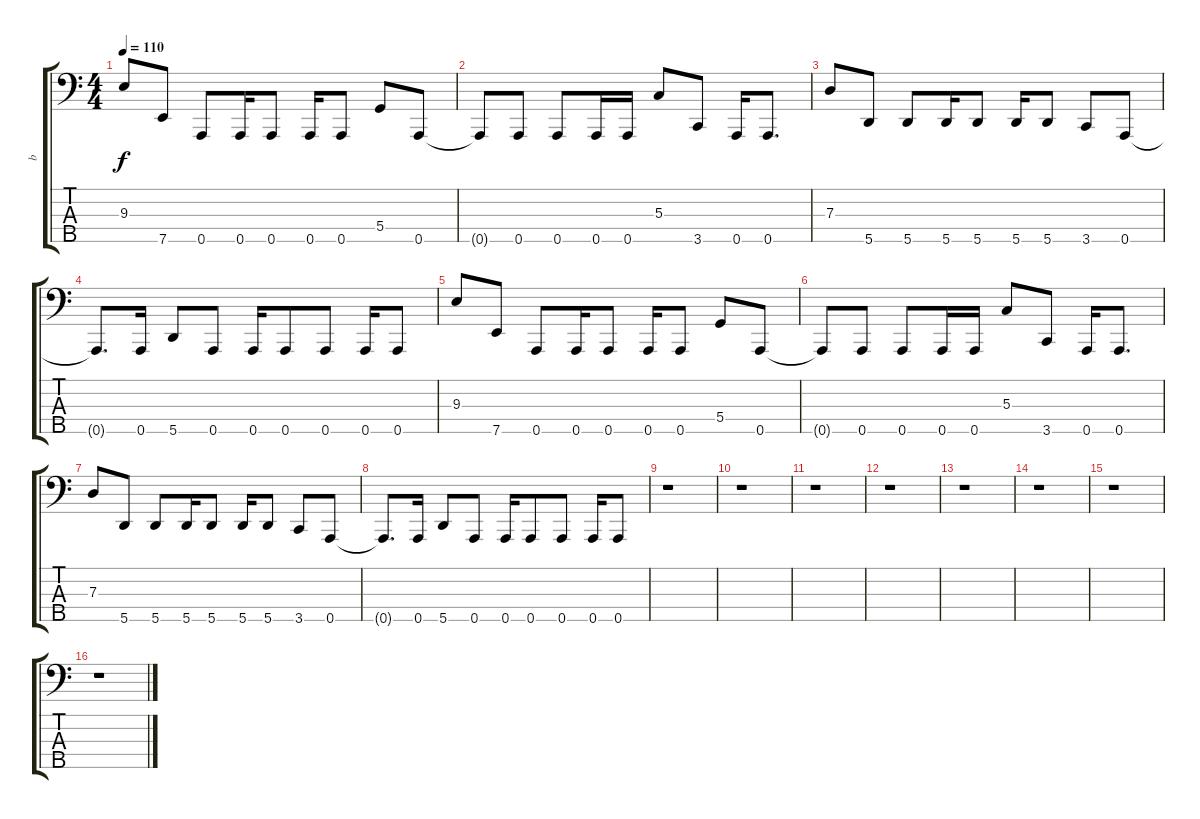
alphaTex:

\track ("b" "b") {instrument electricbassfinger}
\staff {score tabs}
\tuning (F2 C2 G1 D1 A0) {hide}
\ts (4 4)
\tempo 110
\clef f4
\ks c
9.3.8{dy f} 7.5.8 0.5.8 0.5.16 0.5.8 0.5.16 0.5.8 5.4.8 0.5.8 |
0.5{t}.8 0.5.8 0.5.8 0.5.16 0.5.16 5.3.8 3.5.8 0.5.16 0.5.8{d} |
7.3.8 5.5.8 5.5.8 5.5.16 5.5.8 5.5.16 5.5.8 3.5.8 0.5.8 |
0.5{t}.8{d} 0.5.16 5.5.8 0.5.8 0.5.16 0.5.8 0.5.8 0.5.16 0.5.8 |
9.3.8 7.5.8 0.5.8 0.5.16 0.5.8 0.5.16 0.5.8 5.4.8 0.5.8 |
0.5{t}.8 0.5.8 0.5.8 0.5.16 0.5.16 5.3.8 3.5.8 0.5.16 0.5.8{d} |
7.3.8 5.5.8 5.5.8 5.5.16 5.5.8 5.5.16 5.5.8 3.5.8 0.5.8 |
0.5{t}.8{d} 0.5.16 5.5.8 0.5.8 0.5.16 0.5.8 0.5.8 0.5.16 0.5.8 |
r.1 |
r.1 |
r.1 |
r.1 |
r.1 |
r.1 |
r.1 |
r.1
